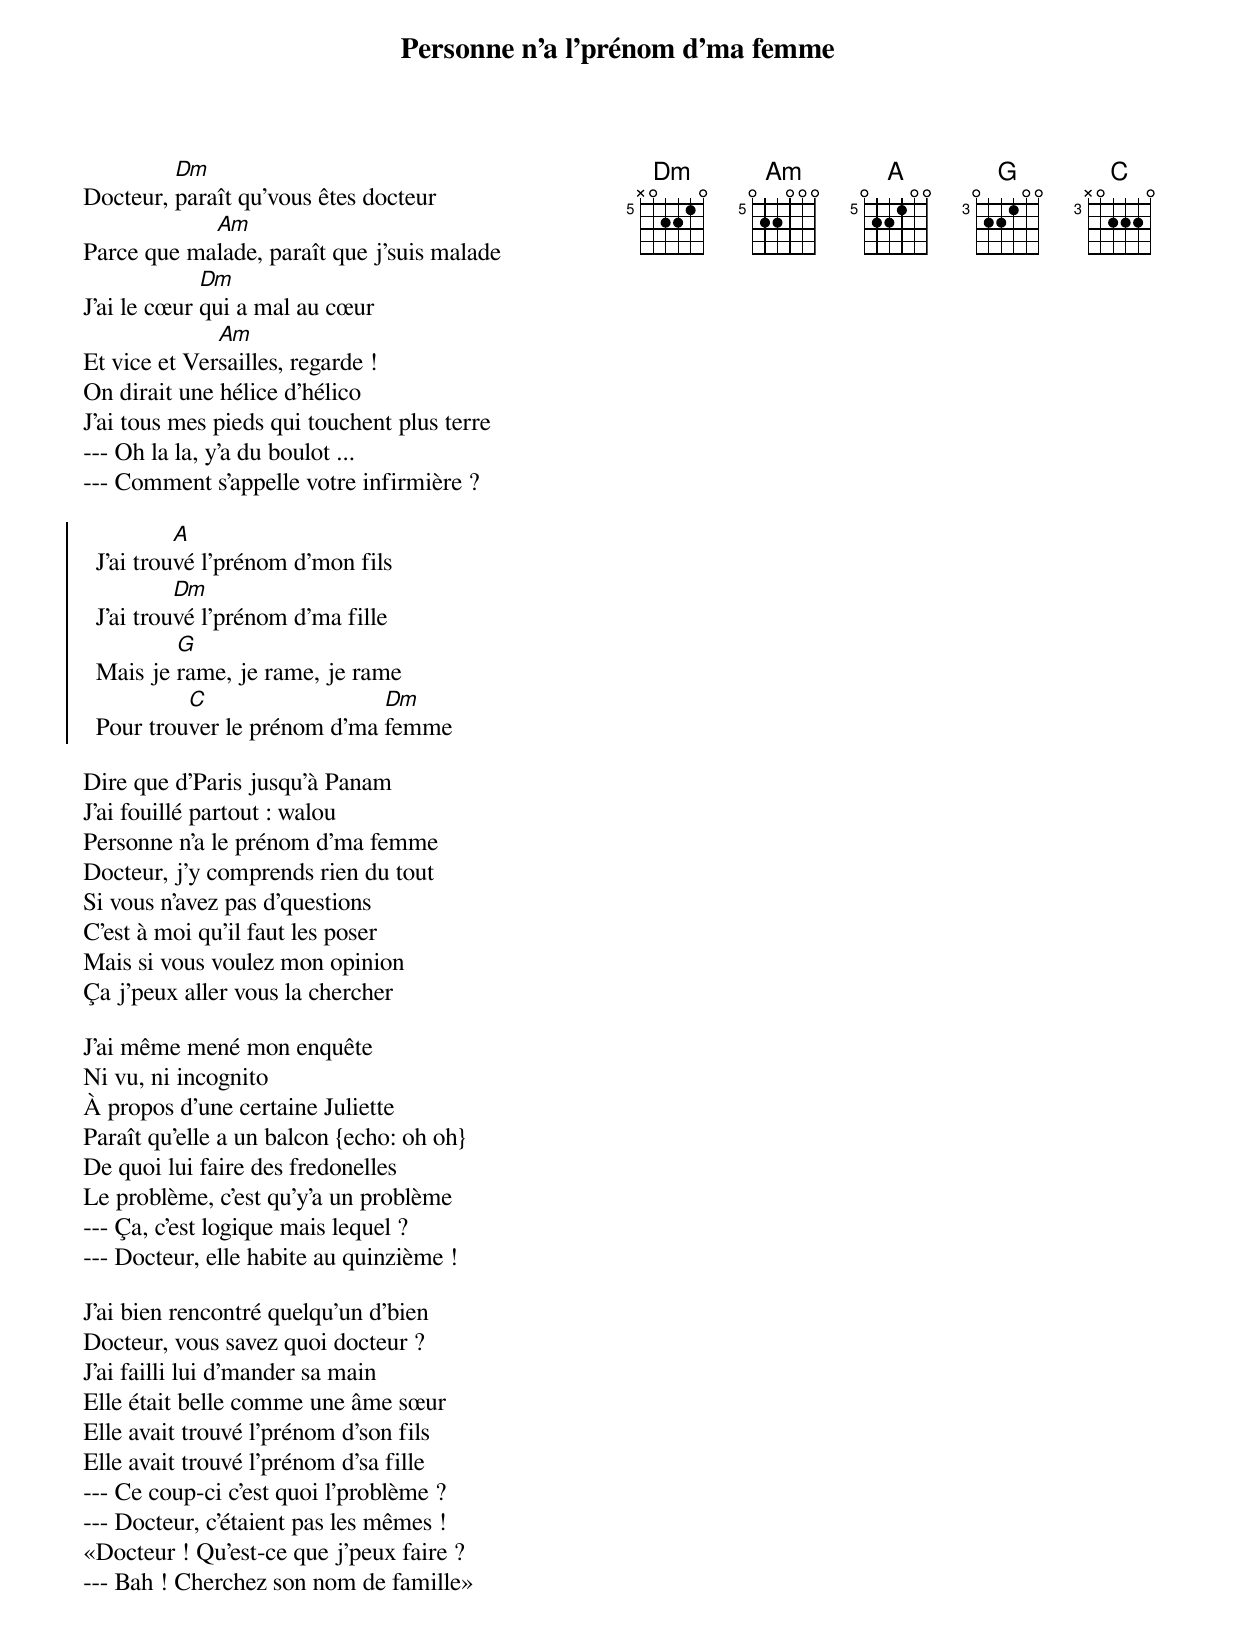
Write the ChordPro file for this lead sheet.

{title: Personne n'a l'prénom d'ma femme}
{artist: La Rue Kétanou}
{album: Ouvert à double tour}
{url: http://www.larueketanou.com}
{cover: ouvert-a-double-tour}
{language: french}
{columns: 2}
{define: Dm base-fret 5 frets X 0 2 2 1 0}
{define: Am base-fret 5 frets 0 2 2 0 0 0}
{define: A base-fret 5 frets 0 2 2 1 0 0}
{define: G base-fret 3 frets 0 2 2 1 0 0}
{define: C base-fret 3 frets X 0 2 2 2 0}

Docteur, [Dm]paraît qu'vous êtes docteur
Parce que ma[Am]lade, paraît que j'suis malade
J'ai le cœur [Dm]qui a mal au cœur
Et vice et Ver[Am]sailles, regarde !
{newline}
On dirait une hélice d'hélico
J'ai tous mes pieds qui touchent plus terre
--- Oh la la, y'a du boulot ...
--- Comment s'appelle votre infirmière ?

{start_of_chorus}
  J'ai trou[A]vé l'prénom d'mon fils
  J'ai trou[Dm]vé l'prénom d'ma fille
  Mais je [G]rame, je rame, je rame
  Pour trou[C]ver le prénom d'ma [Dm]femme
{end_of_chorus}

Dire que d'Paris jusqu'à Panam
J'ai fouillé partout : walou
Personne n'a le prénom d'ma femme
Docteur, j'y comprends rien du tout
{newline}
Si vous n'avez pas d'questions
C'est à moi qu'il faut les poser
Mais si vous voulez mon opinion
Ça j'peux aller vous la chercher

J'ai même mené mon enquête
Ni vu, ni incognito
À propos d'une certaine Juliette
Paraît qu'elle a un balcon {echo: oh oh}
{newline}
De quoi lui faire des fredonelles
Le problème, c'est qu'y'a un problème
--- Ça, c'est logique mais lequel ?
--- Docteur, elle habite au quinzième !

J'ai bien rencontré quelqu'un d'bien
Docteur, vous savez quoi docteur ?
J'ai failli lui d'mander sa main
Elle était belle comme une âme sœur
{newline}
Elle avait trouvé l'prénom d'son fils
Elle avait trouvé l'prénom d'sa fille
--- Ce coup-ci c'est quoi l'problème ?
--- Docteur, c'étaient pas les mêmes !
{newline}
«Docteur ! Qu'est-ce que j'peux faire ?
--- Bah ! Cherchez son nom de famille»
